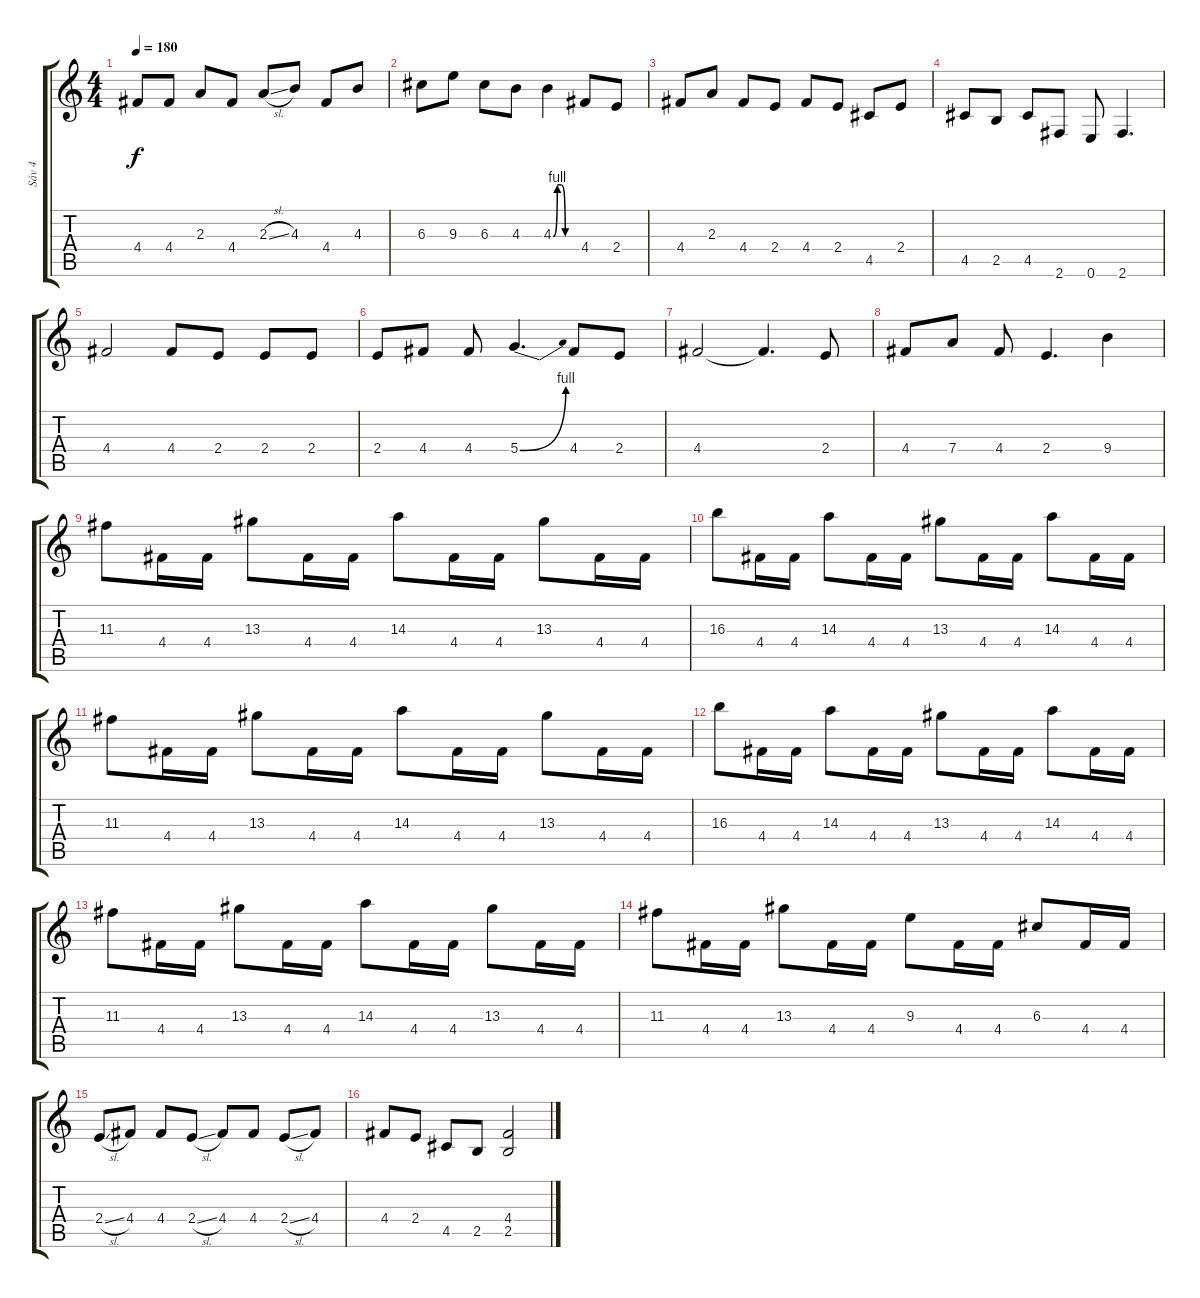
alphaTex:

\track ("Sáv 4" "Sáv 4") {instrument overdrivenguitar}
\staff {score tabs}
\tuning (E4 B3 G3 D3 A2 E2) {hide}
\ts (4 4)
\tempo 180
\clef g2
\ks c
4.4.8{dy f} 4.4.8 2.3.8 4.4.8 2.3{sl}.8 4.3.8 4.4.8 4.3.8 |
6.3.8 9.3.8 6.3.8 4.3.8 4.3{be (custom 0 0 10 4 20 4 30 0 60 0)}.4 4.4.8 2.4.8 |
4.4.8 2.3.8 4.4.8 2.4.8 4.4.8 2.4.8 4.5.8 2.4.8 |
4.5.8 2.5.8 4.5.8 2.6.8 0.6.8 2.6.4{d} |
4.4.2 4.4.8 2.4.8 2.4.8 2.4.8 |
2.4.8 4.4.8 4.4.8 5.4{be (bend 0 0 60 4)}.4{d} 4.4.8 2.4.8 |
4.4.2 4.4{t}.4{d} 2.4.8 |
4.4.8 7.4.8 4.4.8 2.4.4{d} 9.4.4 |
11.3.8 4.4.16 4.4.16 13.3.8 4.4.16 4.4.16 14.3.8 4.4.16 4.4.16 13.3.8 4.4.16 4.4.16 |
16.3.8 4.4.16 4.4.16 14.3.8 4.4.16 4.4.16 13.3.8 4.4.16 4.4.16 14.3.8 4.4.16 4.4.16 |
11.3.8 4.4.16 4.4.16 13.3.8 4.4.16 4.4.16 14.3.8 4.4.16 4.4.16 13.3.8 4.4.16 4.4.16 |
16.3.8 4.4.16 4.4.16 14.3.8 4.4.16 4.4.16 13.3.8 4.4.16 4.4.16 14.3.8 4.4.16 4.4.16 |
11.3.8 4.4.16 4.4.16 13.3.8 4.4.16 4.4.16 14.3.8 4.4.16 4.4.16 13.3.8 4.4.16 4.4.16 |
11.3.8 4.4.16 4.4.16 13.3.8 4.4.16 4.4.16 9.3.8 4.4.16 4.4.16 6.3.8 4.4.16 4.4.16 |
2.4{sl}.8 4.4.8 4.4.8 2.4{sl}.8 4.4.8 4.4.8 2.4{sl}.8 4.4.8 |
4.4.8 2.4.8 4.5.8 2.5.8 (4.4 2.5).2
